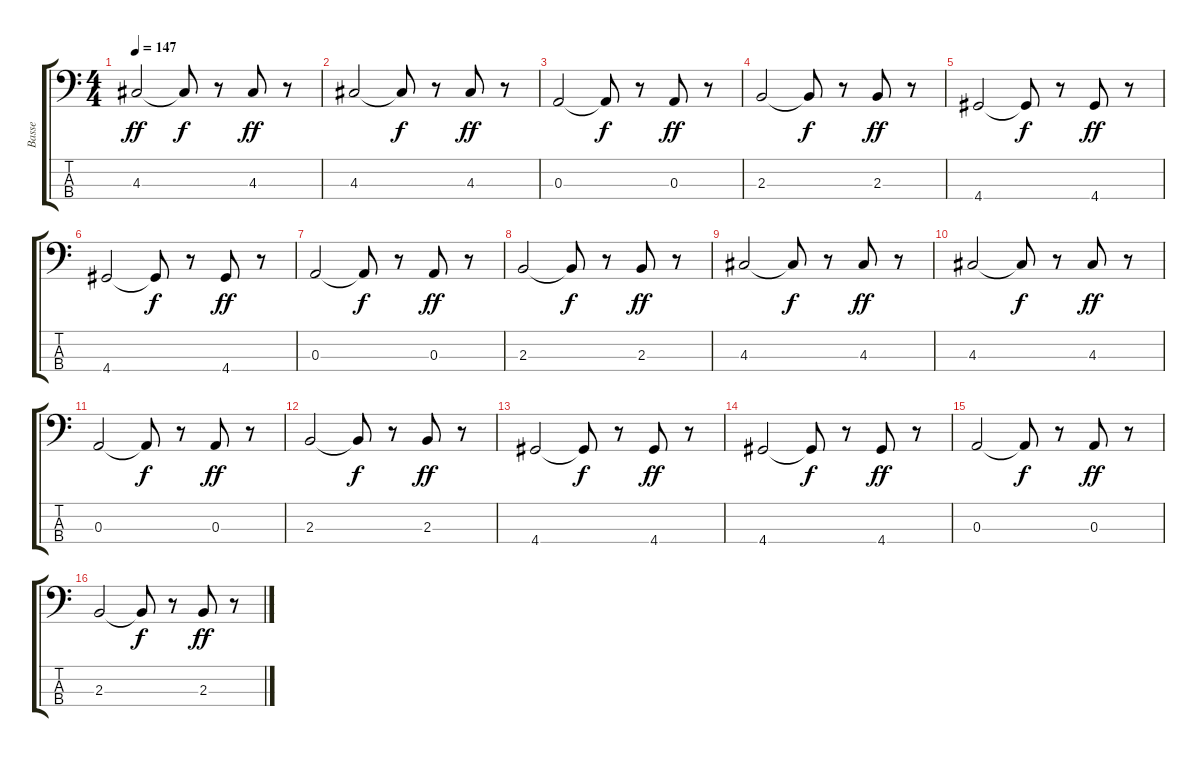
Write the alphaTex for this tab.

\track ("Basse" "Basse") {instrument electricbassfinger}
\staff {score tabs}
\tuning (G2 D2 A1 E1) {hide}
\ts (4 4)
\tempo 147
\clef f4
\ks c
4.3.2{dy ff} 4.3{t}.8{dy f} r.8 4.3.8{dy ff} r.8 |
4.3.2 4.3{t}.8{dy f} r.8 4.3.8{dy ff} r.8 |
0.3.2 0.3{t}.8{dy f} r.8 0.3.8{dy ff} r.8 |
2.3.2 2.3{t}.8{dy f} r.8 2.3.8{dy ff} r.8 |
4.4.2 4.4{t}.8{dy f} r.8 4.4.8{dy ff} r.8 |
4.4.2 4.4{t}.8{dy f} r.8 4.4.8{dy ff} r.8 |
0.3.2 0.3{t}.8{dy f} r.8 0.3.8{dy ff} r.8 |
2.3.2 2.3{t}.8{dy f} r.8 2.3.8{dy ff} r.8 |
4.3.2 4.3{t}.8{dy f} r.8 4.3.8{dy ff} r.8 |
4.3.2 4.3{t}.8{dy f} r.8 4.3.8{dy ff} r.8 |
0.3.2 0.3{t}.8{dy f} r.8 0.3.8{dy ff} r.8 |
2.3.2 2.3{t}.8{dy f} r.8 2.3.8{dy ff} r.8 |
4.4.2 4.4{t}.8{dy f} r.8 4.4.8{dy ff} r.8 |
4.4.2 4.4{t}.8{dy f} r.8 4.4.8{dy ff} r.8 |
0.3.2 0.3{t}.8{dy f} r.8 0.3.8{dy ff} r.8 |
2.3.2 2.3{t}.8{dy f} r.8 2.3.8{dy ff} r.8
